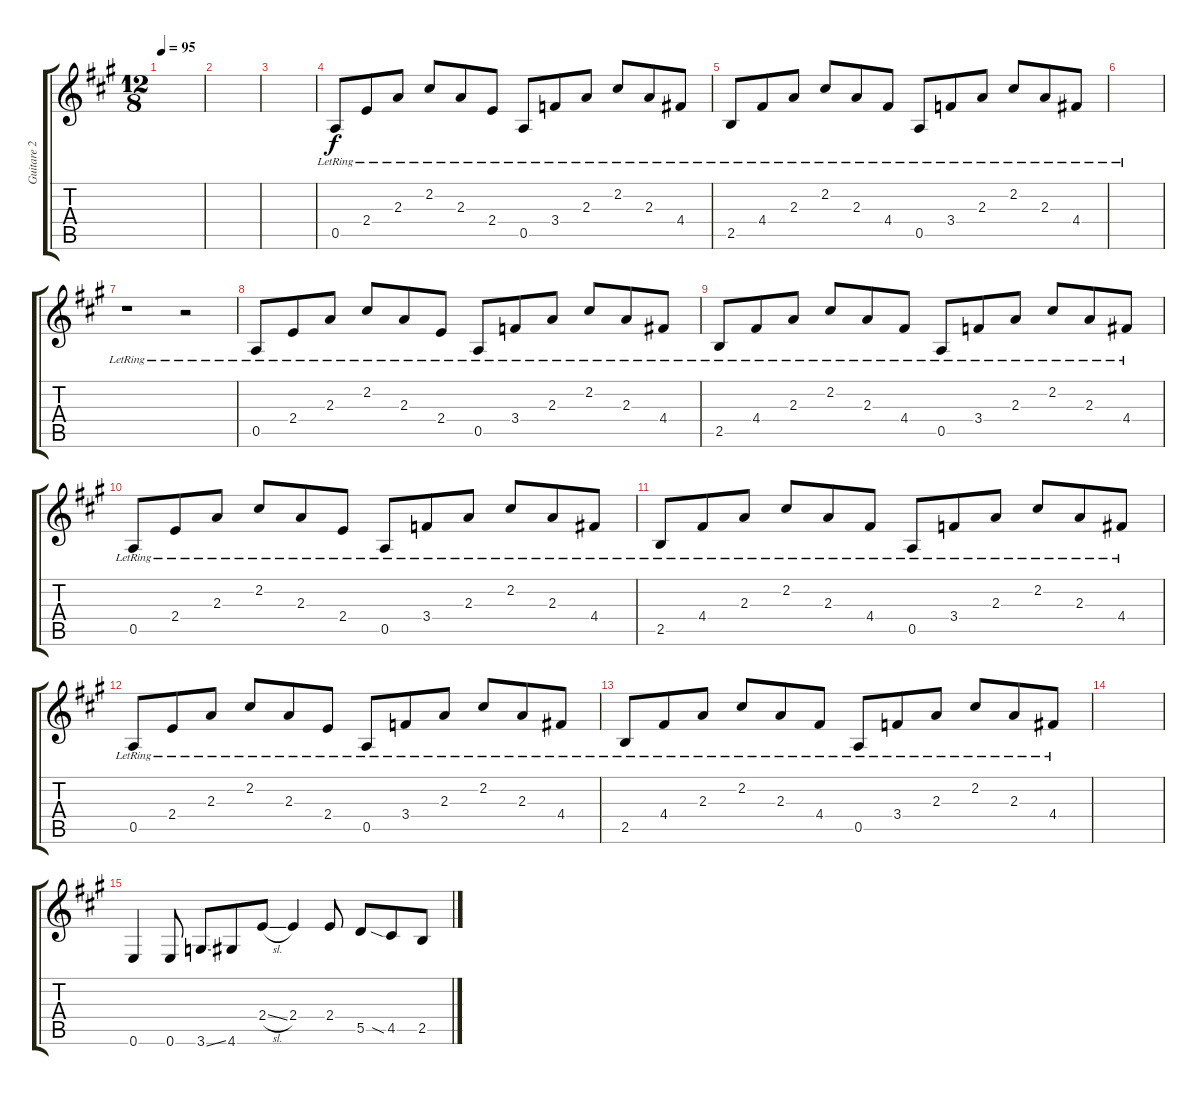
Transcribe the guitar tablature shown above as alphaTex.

\track ("Guitare 2" "Guitare 2") {instrument acousticguitarnylon}
\staff {score tabs}
\tuning (E4 B3 G3 D3 A2 E2) {hide}
\ts (12 8)
\tempo 95
\clef g2
\ks a
|
|
|
0.5{lr}.8 2.4{lr}.8 2.3{lr}.8 2.2{lr}.8 2.3{lr}.8 2.4{lr}.8 0.5{lr}.8 3.4{lr}.8 2.3{lr}.8 2.2{lr}.8 2.3{lr}.8 4.4{lr}.8 |
2.5{lr}.8 4.4{lr}.8 2.3{lr}.8 2.2{lr}.8 2.3{lr}.8 4.4{lr}.8 0.5{lr}.8 3.4{lr}.8 2.3{lr}.8 2.2{lr}.8 2.3{lr}.8 4.4{lr}.8 |
|
r.1 r.2 |
0.5{lr}.8 2.4{lr}.8 2.3{lr}.8 2.2{lr}.8 2.3{lr}.8 2.4{lr}.8 0.5{lr}.8 3.4{lr}.8 2.3{lr}.8 2.2{lr}.8 2.3{lr}.8 4.4{lr}.8 |
2.5{lr}.8 4.4{lr}.8 2.3{lr}.8 2.2{lr}.8 2.3{lr}.8 4.4{lr}.8 0.5{lr}.8 3.4{lr}.8 2.3{lr}.8 2.2{lr}.8 2.3{lr}.8 4.4{lr}.8 |
0.5{lr}.8 2.4{lr}.8 2.3{lr}.8 2.2{lr}.8 2.3{lr}.8 2.4{lr}.8 0.5{lr}.8 3.4{lr}.8 2.3{lr}.8 2.2{lr}.8 2.3{lr}.8 4.4{lr}.8 |
2.5{lr}.8 4.4{lr}.8 2.3{lr}.8 2.2{lr}.8 2.3{lr}.8 4.4{lr}.8 0.5{lr}.8 3.4{lr}.8 2.3{lr}.8 2.2{lr}.8 2.3{lr}.8 4.4{lr}.8 |
0.5{lr}.8 2.4{lr}.8 2.3{lr}.8 2.2{lr}.8 2.3{lr}.8 2.4{lr}.8 0.5{lr}.8 3.4{lr}.8 2.3{lr}.8 2.2{lr}.8 2.3{lr}.8 4.4{lr}.8 |
2.5{lr}.8 4.4{lr}.8 2.3{lr}.8 2.2{lr}.8 2.3{lr}.8 4.4{lr}.8 0.5{lr}.8 3.4{lr}.8 2.3{lr}.8 2.2{lr}.8 2.3{lr}.8 4.4{lr}.8 |
|
0.6.4 0.6.8 3.6{ss}.8 4.6.8 2.4{sl}.8 2.4.4 2.4.8 5.5.8 4.5{sia}.8 2.5.8
